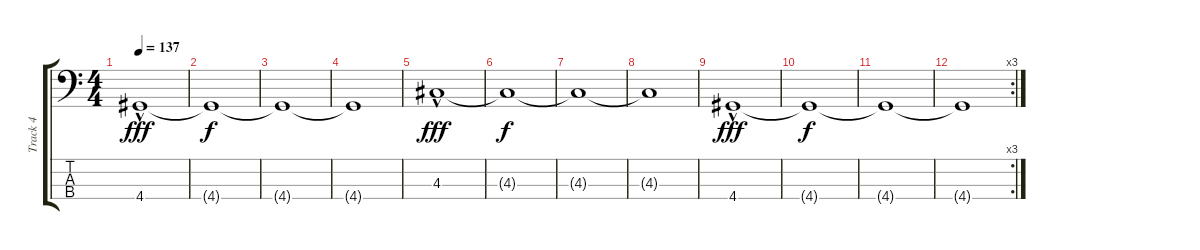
\track ("Track 4" "Track 4") {instrument fretlessbass}
\staff {score tabs}
\tuning (G2 D2 A1 E1) {hide}
\ts (4 4)
\tempo 137
\clef f4
\ks c
4.4{hac}.1{dy fff volume 15 instrument fretlessbass} |
4.4{t}.1{dy f} |
4.4{t}.1{volume 0} |
4.4{t}.1 |
4.3{hac}.1{dy fff volume 15 instrument fretlessbass} |
4.3{t}.1{dy f} |
4.3{t}.1{volume 0} |
4.3{t}.1 |
4.4{hac}.1{dy fff volume 15 instrument fretlessbass} |
4.4{t}.1{dy f} |
4.4{t}.1{volume 0} |
\rc 3
4.4{t}.1
